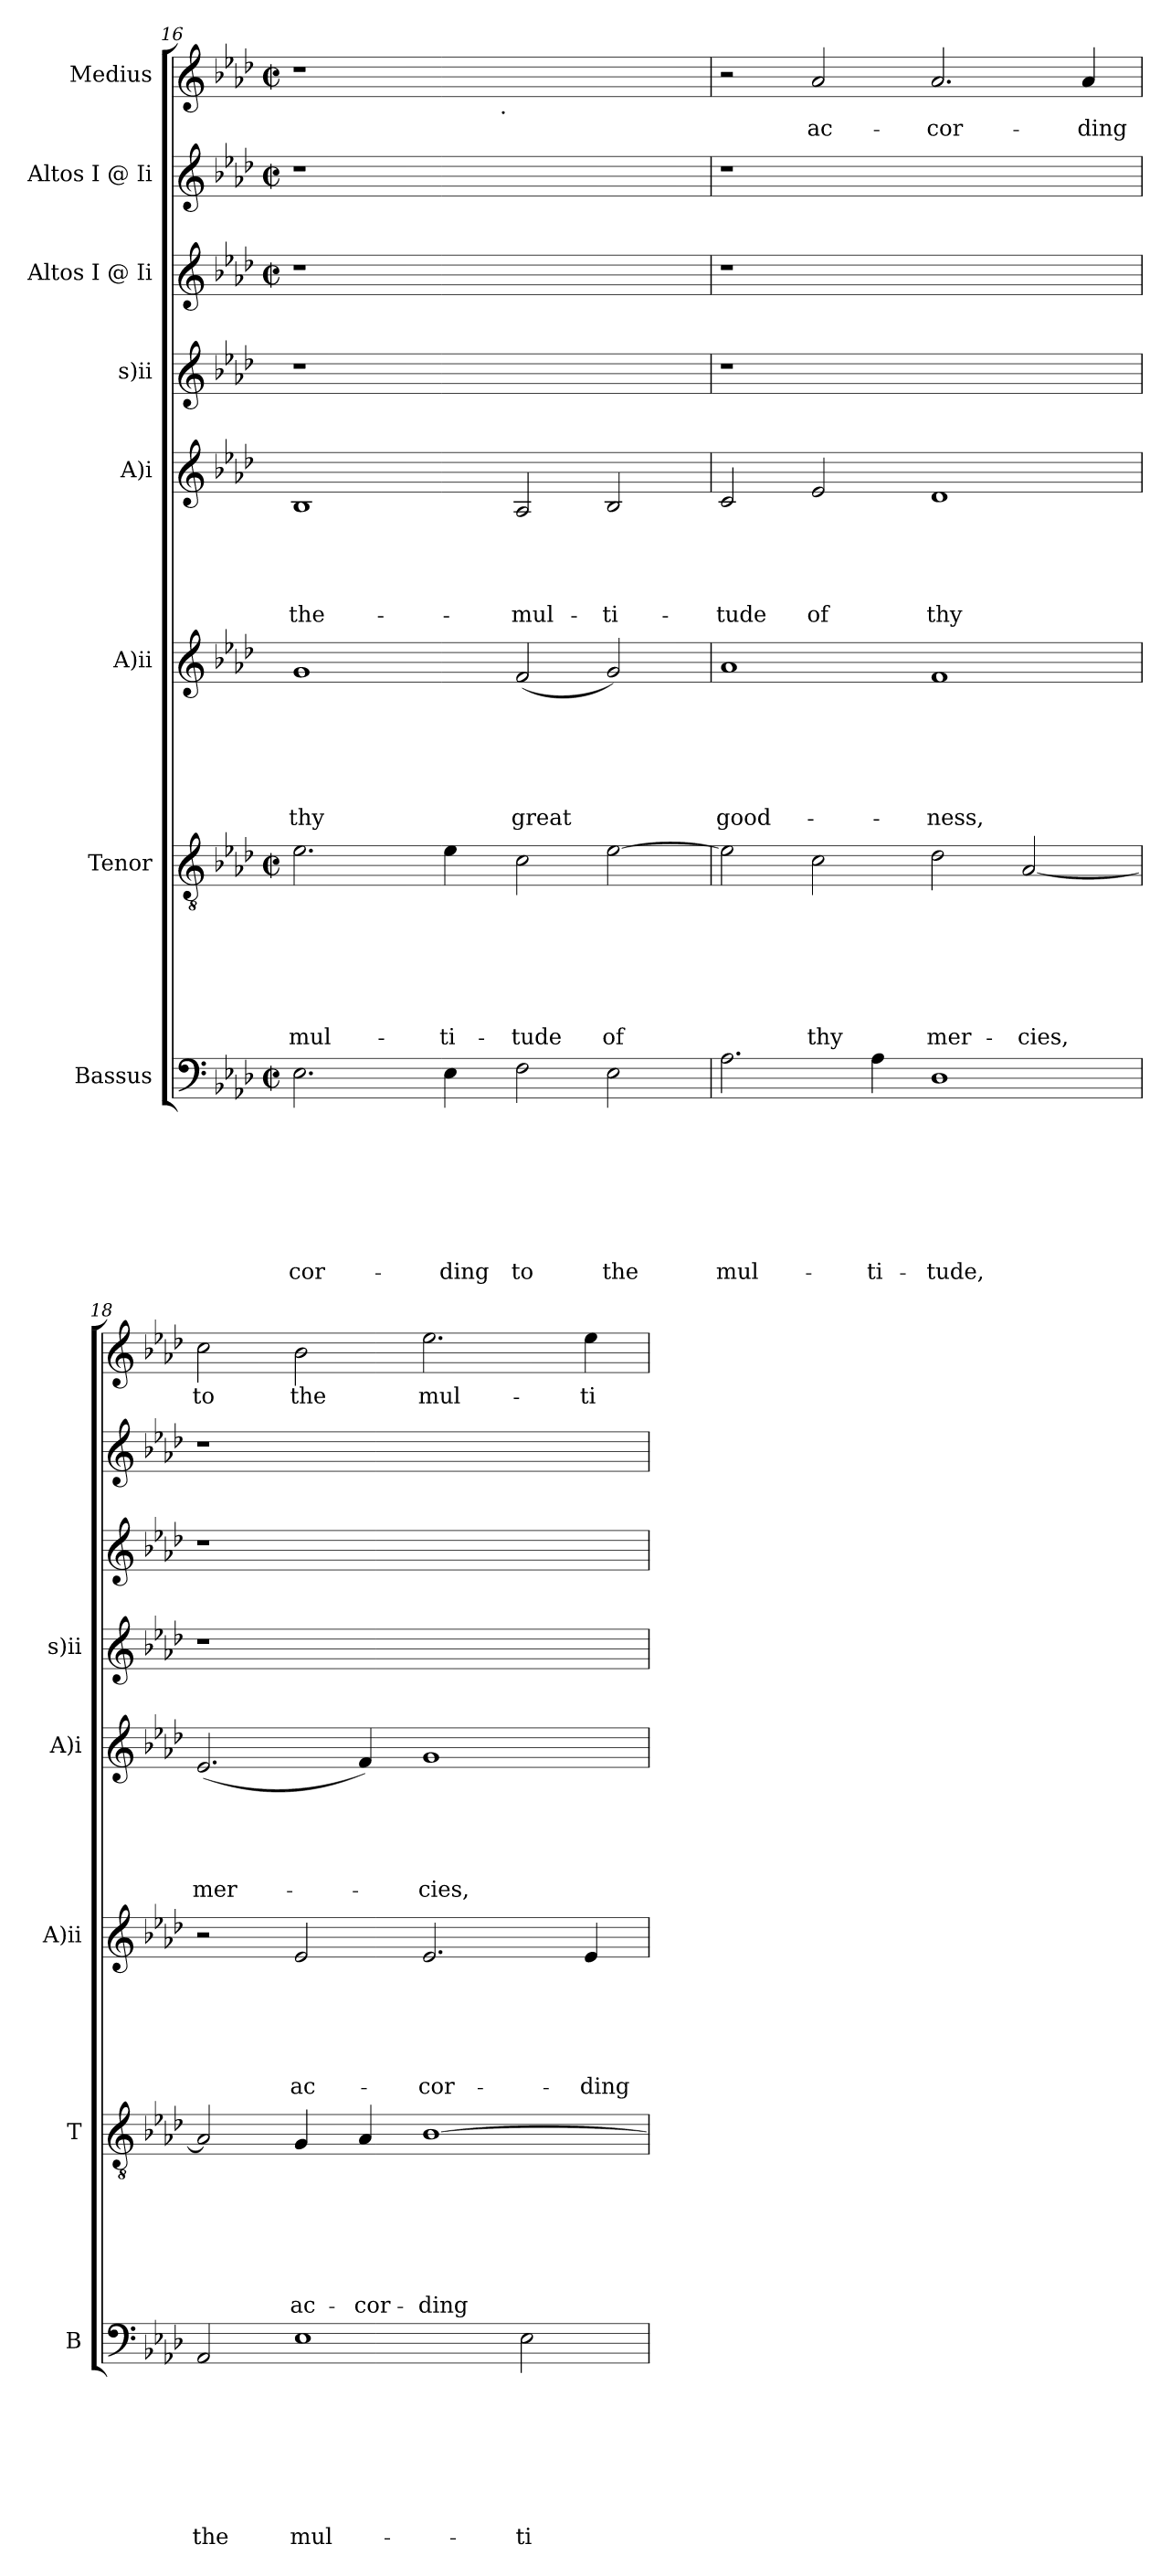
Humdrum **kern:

**kern	**text	**text	**text	**text	**text	**text	**text	**text	**kern	**text	**text	**text	**text	**text	**text	**text	**kern	**text	**text	**text	**text	**text	**text	**kern	**text	**text	**text	**text	**text	**kern	**kern	**kern	**kern	**text
*part8	*part8	*part8	*part8	*part8	*part8	*part8	*part8	*part8	*part7	*part7	*part7	*part7	*part7	*part7	*part7	*part7	*part6	*part6	*part6	*part6	*part6	*part6	*part6	*part5	*part5	*part5	*part5	*part5	*part5	*part4	*part3	*part2	*part1	*part1
*staff8	*staff8	*staff8	*staff8	*staff8	*staff8	*staff8	*staff8	*staff8	*staff7	*staff7	*staff7	*staff7	*staff7	*staff7	*staff7	*staff7	*staff6	*staff6	*staff6	*staff6	*staff6	*staff6	*staff6	*staff5	*staff5	*staff5	*staff5	*staff5	*staff5	*staff4	*staff3	*staff2	*staff1	*staff1
*I"Bassus	*	*	*	*	*	*	*	*	*I"Tenor	*	*	*	*	*	*	*	*I"A)ii	*	*	*	*	*	*	*I"A)i	*	*	*	*	*	*I"s)ii	*I"Altos I @ Ii	*I"Altos I @ Ii	*I"Medius	*
*I'B	*	*	*	*	*	*	*	*	*I'T	*	*	*	*	*	*	*	*I'A)ii	*	*	*	*	*	*	*I'A)i	*	*	*	*	*	*I's)ii	*	*	*	*
*clefF4	*	*	*	*	*	*	*	*	*clefGv2	*	*	*	*	*	*	*	*clefG2	*	*	*	*	*	*	*clefG2	*	*	*	*	*	*clefG2	*clefG2	*clefG2	*clefG2	*
*k[b-e-a-d-]	*	*	*	*	*	*	*	*	*k[b-e-a-d-]	*	*	*	*	*	*	*	*k[b-e-a-d-]	*	*	*	*	*	*	*k[b-e-a-d-]	*	*	*	*	*	*k[b-e-a-d-]	*k[b-e-a-d-]	*k[b-e-a-d-]	*k[b-e-a-d-]	*
*A-:	*	*	*	*	*	*	*	*	*A-:	*	*	*	*	*	*	*	*A-:	*	*	*	*	*	*	*A-:	*	*	*	*	*	*A-:	*A-:	*A-:	*A-:	*
*M2/2	*	*	*	*	*	*	*	*	*M2/2	*	*	*	*	*	*	*	*	*	*	*	*	*	*	*	*	*	*	*	*	*	*M2/2	*M2/2	*M2/2	*
*met(c|)	*	*	*	*	*	*	*	*	*met(c|)	*	*	*	*	*	*	*	*	*	*	*	*	*	*	*	*	*	*	*	*	*	*met(c|)	*met(c|)	*met(c|)	*
=16	=16	=16	=16	=16	=16	=16	=16	=16	=16	=16	=16	=16	=16	=16	=16	=16	=16	=16	=16	=16	=16	=16	=16	=16	=16	=16	=16	=16	=16	=16	=16	=16	=16	=16
!	!	!	!	!	!	!	!	!LO:LY:b	!	!	!	!	!	!	!	!LO:LY:b	!	!	!	!	!	!	!LO:LY:b	!	!	!	!	!	!LO:LY:b	!	!	!	!	!
*	*	*	*	*	*	*	*	*	*	*	*	*	*	*	*	*	*	*	*	*	*	*	*	*	*	*	*	*	*	*	*	*	*^	*
2.E-\	.	.	.	.	.	.	.	-cor-	2.e-\	.	.	.	.	.	.	mul-	1g	.	.	.	.	.	thy	1B-	.	.	.	.	the-	1r	1r	1r	1r	2ryy	.
.	.	.	.	.	.	.	.	.	.	.	.	.	.	.	.	.	.	.	.	.	.	.	.	.	.	.	.	.	.	.	.	.	.	4...ryy	.
!	!	!	!	!	!	!	!	!LO:LY:b	!	!	!	!	!	!	!	!LO:LY:b	!	!	!	!	!	!	!	!	!	!	!	!	!	!	!	!	!	!	!
4E-\	.	.	.	.	.	.	.	-ding	4e-\	.	.	.	.	.	.	-ti-	.	.	.	.	.	.	.	.	.	.	.	.	.	.	.	.	.	.	.
!	!	!	!	!	!	!	!	!	!	!	!	!	!	!	!	!	!	!	!	!	!	!	!	!	!	!	!	!	!	!	!	!	!	!LO:TX:b:t=.	!
.	.	.	.	.	.	.	.	.	.	.	.	.	.	.	.	.	.	.	.	.	.	.	.	.	.	.	.	.	.	.	.	.	.	1ryy	.
!	!	!	!	!	!	!	!	!LO:LY:b	!	!	!	!	!	!	!	!LO:LY:b	!	!	!	!	!	!	!LO:LY:b	!	!	!	!	!	!LO:LY:b	!	!	!	!	!	!
2F\	.	.	.	.	.	.	.	to	2c\	.	.	.	.	.	.	-tude	(<2f/	.	.	.	.	.	great	2A-/	.	.	.	.	-mul-	1ryy	1ryy	1ryy	1ryy	.	.
!	!	!	!	!	!	!	!	!LO:LY:b	!	!	!	!	!	!	!	!LO:LY:b	!	!	!	!	!	!	!	!	!	!	!	!	!LO:LY:b	!	!	!	!	!	!
2E-\	.	.	.	.	.	.	.	the	[>2e-\	.	.	.	.	.	.	of	2g/)	.	.	.	.	.	.	2B-/	.	.	.	.	-ti-	.	.	.	.	.	.
.	.	.	.	.	.	.	.	.	.	.	.	.	.	.	.	.	.	.	.	.	.	.	.	.	.	.	.	.	.	.	.	.	.	32ryy	.
=17	=17	=17	=17	=17	=17	=17	=17	=17	=17	=17	=17	=17	=17	=17	=17	=17	=17	=17	=17	=17	=17	=17	=17	=17	=17	=17	=17	=17	=17	=17	=17	=17	=17	=17	=17
!	!	!	!	!	!	!	!	!LO:LY:b	!	!	!	!	!	!	!	!	!	!	!	!	!	!	!LO:LY:b	!	!	!	!	!	!LO:LY:b	!	!	!	!	!	!
*	*	*	*	*	*	*	*	*	*	*	*	*	*	*	*	*	*	*	*	*	*	*	*	*	*	*	*	*	*	*	*	*	*v	*v	*
2.A-\	.	.	.	.	.	.	.	mul-	2e-\]	.	.	.	.	.	.	.	1a-	.	.	.	.	.	good-	2c/	.	.	.	.	-tude	1r	1r	1r	2r	.
!	!	!	!	!	!	!	!	!	!	!	!	!	!	!	!	!LO:LY:b	!	!	!	!	!	!	!	!	!	!	!	!	!LO:LY:b	!	!	!	!	!LO:LY:b
.	.	.	.	.	.	.	.	.	2c\	.	.	.	.	.	.	thy	.	.	.	.	.	.	.	2e-/	.	.	.	.	of	.	.	.	2a-/	ac-
!	!	!	!	!	!	!	!	!LO:LY:b	!	!	!	!	!	!	!	!	!	!	!	!	!	!	!	!	!	!	!	!	!	!	!	!	!	!
4A-\	.	.	.	.	.	.	.	-ti-	.	.	.	.	.	.	.	.	.	.	.	.	.	.	.	.	.	.	.	.	.	.	.	.	.	.
!	!	!	!	!	!	!	!	!LO:LY:b	!	!	!	!	!	!	!	!LO:LY:b	!	!	!	!	!	!	!LO:LY:b	!	!	!	!	!	!LO:LY:b	!	!	!	!	!LO:LY:b
1D-	.	.	.	.	.	.	.	-tude,	2d-\	.	.	.	.	.	.	mer-	1f	.	.	.	.	.	-ness,	1d-	.	.	.	.	thy	1ryy	1ryy	1ryy	2.a-/	-cor-
!	!	!	!	!	!	!	!	!	!	!	!	!	!	!	!	!LO:LY:b	!	!	!	!	!	!	!	!	!	!	!	!	!	!	!	!	!	!
.	.	.	.	.	.	.	.	.	[<2A-/	.	.	.	.	.	.	-cies,	.	.	.	.	.	.	.	.	.	.	.	.	.	.	.	.	.	.
!	!	!	!	!	!	!	!	!	!	!	!	!	!	!	!	!	!	!	!	!	!	!	!	!	!	!	!	!	!	!	!	!	!	!LO:LY:b
.	.	.	.	.	.	.	.	.	.	.	.	.	.	.	.	.	.	.	.	.	.	.	.	.	.	.	.	.	.	.	.	.	4a-/	-ding
=18	=18	=18	=18	=18	=18	=18	=18	=18	=18	=18	=18	=18	=18	=18	=18	=18	=18	=18	=18	=18	=18	=18	=18	=18	=18	=18	=18	=18	=18	=18	=18	=18	=18	=18
!	!	!	!	!	!	!	!	!LO:LY:b	!	!	!	!	!	!	!	!	!	!	!	!	!	!	!	!	!	!	!	!	!LO:LY:b	!	!	!	!	!LO:LY:b
2AA-/	.	.	.	.	.	.	.	the	2A-/]	.	.	.	.	.	.	.	2r	.	.	.	.	.	.	(<2.e-/	.	.	.	.	mer-	1r	1r	1r	2cc\	to
!	!	!	!	!	!	!	!	!LO:LY:b	!	!	!	!	!	!	!	!LO:LY:b	!	!	!	!	!	!	!LO:LY:b	!	!	!	!	!	!	!	!	!	!	!LO:LY:b
1E-	.	.	.	.	.	.	.	mul-	4G/	.	.	.	.	.	.	ac-	2e-/	.	.	.	.	.	ac-	.	.	.	.	.	.	.	.	.	2b-\	the
!	!	!	!	!	!	!	!	!	!	!	!	!	!	!	!	!LO:LY:b	!	!	!	!	!	!	!	!	!	!	!	!	!	!	!	!	!	!
.	.	.	.	.	.	.	.	.	4A-/	.	.	.	.	.	.	-cor-	.	.	.	.	.	.	.	4f/)	.	.	.	.	.	.	.	.	.	.
!	!	!	!	!	!	!	!	!	!	!	!	!	!	!	!	!LO:LY:b	!	!	!	!	!	!	!LO:LY:b	!	!	!	!	!	!LO:LY:b	!	!	!	!	!LO:LY:b
.	.	.	.	.	.	.	.	.	[>1B-	.	.	.	.	.	.	-ding	2.e-/	.	.	.	.	.	-cor-	1g	.	.	.	.	-cies,	1ryy	1ryy	1ryy	2.ee-\	mul-
!	!	!	!	!	!	!	!	!LO:LY:b	!	!	!	!	!	!	!	!	!	!	!	!	!	!	!	!	!	!	!	!	!	!	!	!	!	!
2E-\	.	.	.	.	.	.	.	-ti-	.	.	.	.	.	.	.	.	.	.	.	.	.	.	.	.	.	.	.	.	.	.	.	.	.	.
!	!	!	!	!	!	!	!	!	!	!	!	!	!	!	!	!	!	!	!	!	!	!	!LO:LY:b:rj	!	!	!	!	!	!	!	!	!	!	!LO:LY:b
.	.	.	.	.	.	.	.	.	.	.	.	.	.	.	.	.	4e-/	.	.	.	.	.	-ding	.	.	.	.	.	.	.	.	.	4ee-\	-ti-
=	=	=	=	=	=	=	=	=	=	=	=	=	=	=	=	=	=	=	=	=	=	=	=	=	=	=	=	=	=	=	=	=	=	=
*-	*-	*-	*-	*-	*-	*-	*-	*-	*-	*-	*-	*-	*-	*-	*-	*-	*-	*-	*-	*-	*-	*-	*-	*-	*-	*-	*-	*-	*-	*-	*-	*-	*-	*-
